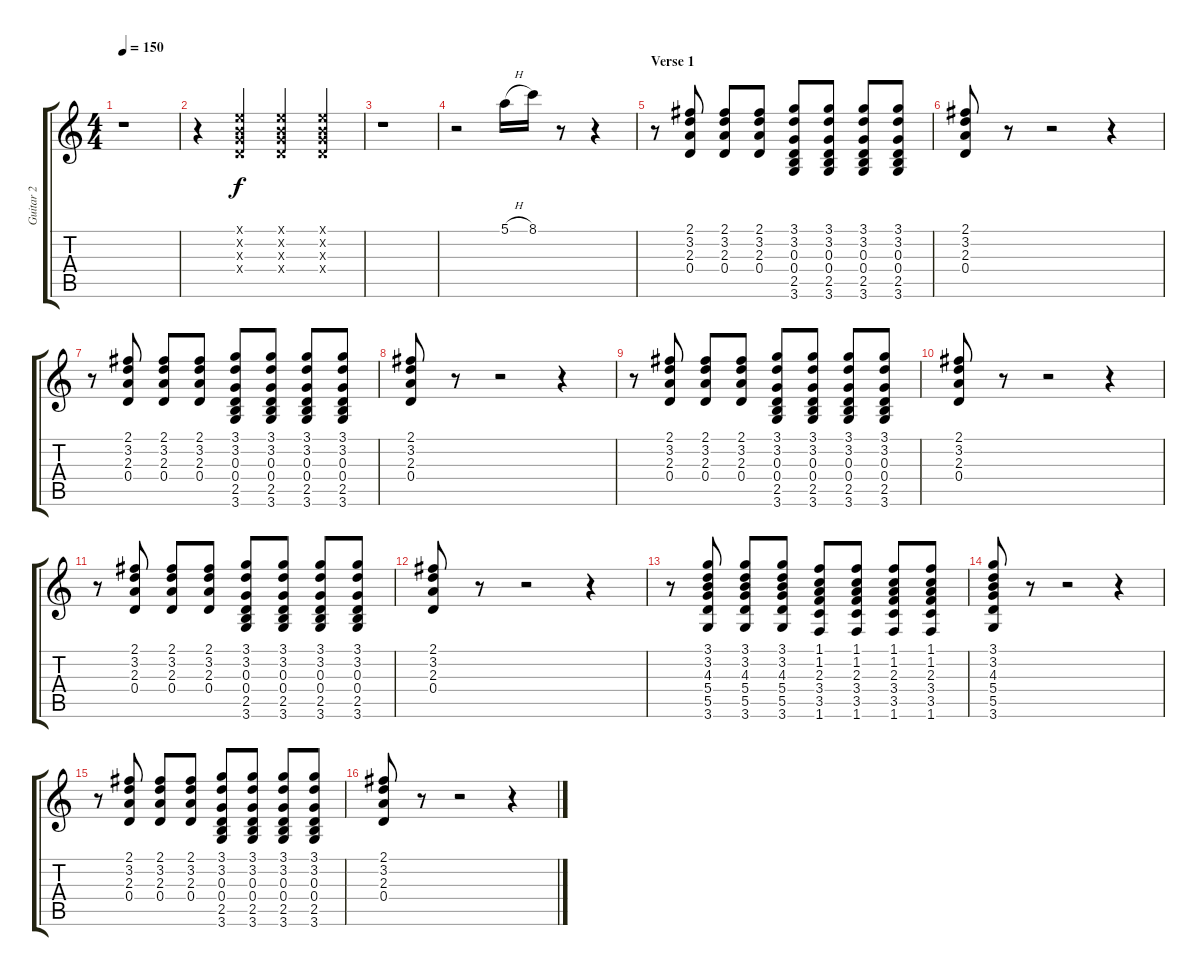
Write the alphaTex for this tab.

\track ("Guitar 2" "Guitar 2") {instrument distortionguitar}
\staff {score tabs}
\tuning (E4 B3 G3 D3 A2 E2) {hide}
\ts (4 4)
\tempo 150
\clef g2
\ks c
r.1{dy f instrument distortionguitar} |
r.4 (0.1{x} 0.2{x} 0.3{x} 0.4{x}).4 (0.1{x} 0.2{x} 0.3{x} 0.4{x}).4 (0.1{x} 0.2{x} 0.3{x} 0.4{x}).4 |
r.1 |
r.2 5.1{h}.16 8.1.16 r.8 r.4 |
\section ("" "Verse 1")
r.8 (2.1 3.2 2.3 0.4).8 (2.1 3.2 2.3 0.4).8 (2.1 3.2 2.3 0.4).8 (3.1 3.2 0.3 0.4 2.5 3.6).8 (3.1 3.2 0.3 0.4 2.5 3.6).8 (3.1 3.2 0.3 0.4 2.5 3.6).8 (3.1 3.2 0.3 0.4 2.5 3.6).8 |
(2.1 3.2 2.3 0.4).8 r.8 r.2 r.4 |
r.8 (2.1 3.2 2.3 0.4).8 (2.1 3.2 2.3 0.4).8 (2.1 3.2 2.3 0.4).8 (3.1 3.2 0.3 0.4 2.5 3.6).8 (3.1 3.2 0.3 0.4 2.5 3.6).8 (3.1 3.2 0.3 0.4 2.5 3.6).8 (3.1 3.2 0.3 0.4 2.5 3.6).8 |
(2.1 3.2 2.3 0.4).8 r.8 r.2 r.4 |
r.8 (2.1 3.2 2.3 0.4).8 (2.1 3.2 2.3 0.4).8 (2.1 3.2 2.3 0.4).8 (3.1 3.2 0.3 0.4 2.5 3.6).8 (3.1 3.2 0.3 0.4 2.5 3.6).8 (3.1 3.2 0.3 0.4 2.5 3.6).8 (3.1 3.2 0.3 0.4 2.5 3.6).8 |
(2.1 3.2 2.3 0.4).8 r.8 r.2 r.4 |
r.8 (2.1 3.2 2.3 0.4).8 (2.1 3.2 2.3 0.4).8 (2.1 3.2 2.3 0.4).8 (3.1 3.2 0.3 0.4 2.5 3.6).8 (3.1 3.2 0.3 0.4 2.5 3.6).8 (3.1 3.2 0.3 0.4 2.5 3.6).8 (3.1 3.2 0.3 0.4 2.5 3.6).8 |
(2.1 3.2 2.3 0.4).8 r.8 r.2 r.4 |
r.8 (3.1 3.2 4.3 5.4 5.5 3.6).8 (3.1 3.2 4.3 5.4 5.5 3.6).8 (3.1 3.2 4.3 5.4 5.5 3.6).8 (1.1 1.2 2.3 3.4 3.5 1.6).8 (1.1 1.2 2.3 3.4 3.5 1.6).8 (1.1 1.2 2.3 3.4 3.5 1.6).8 (1.1 1.2 2.3 3.4 3.5 1.6).8 |
(3.1 3.2 4.3 5.4 5.5 3.6).8 r.8 r.2 r.4 |
r.8 (2.1 3.2 2.3 0.4).8 (2.1 3.2 2.3 0.4).8 (2.1 3.2 2.3 0.4).8 (3.1 3.2 0.3 0.4 2.5 3.6).8 (3.1 3.2 0.3 0.4 2.5 3.6).8 (3.1 3.2 0.3 0.4 2.5 3.6).8 (3.1 3.2 0.3 0.4 2.5 3.6).8 |
(2.1 3.2 2.3 0.4).8 r.8 r.2 r.4
